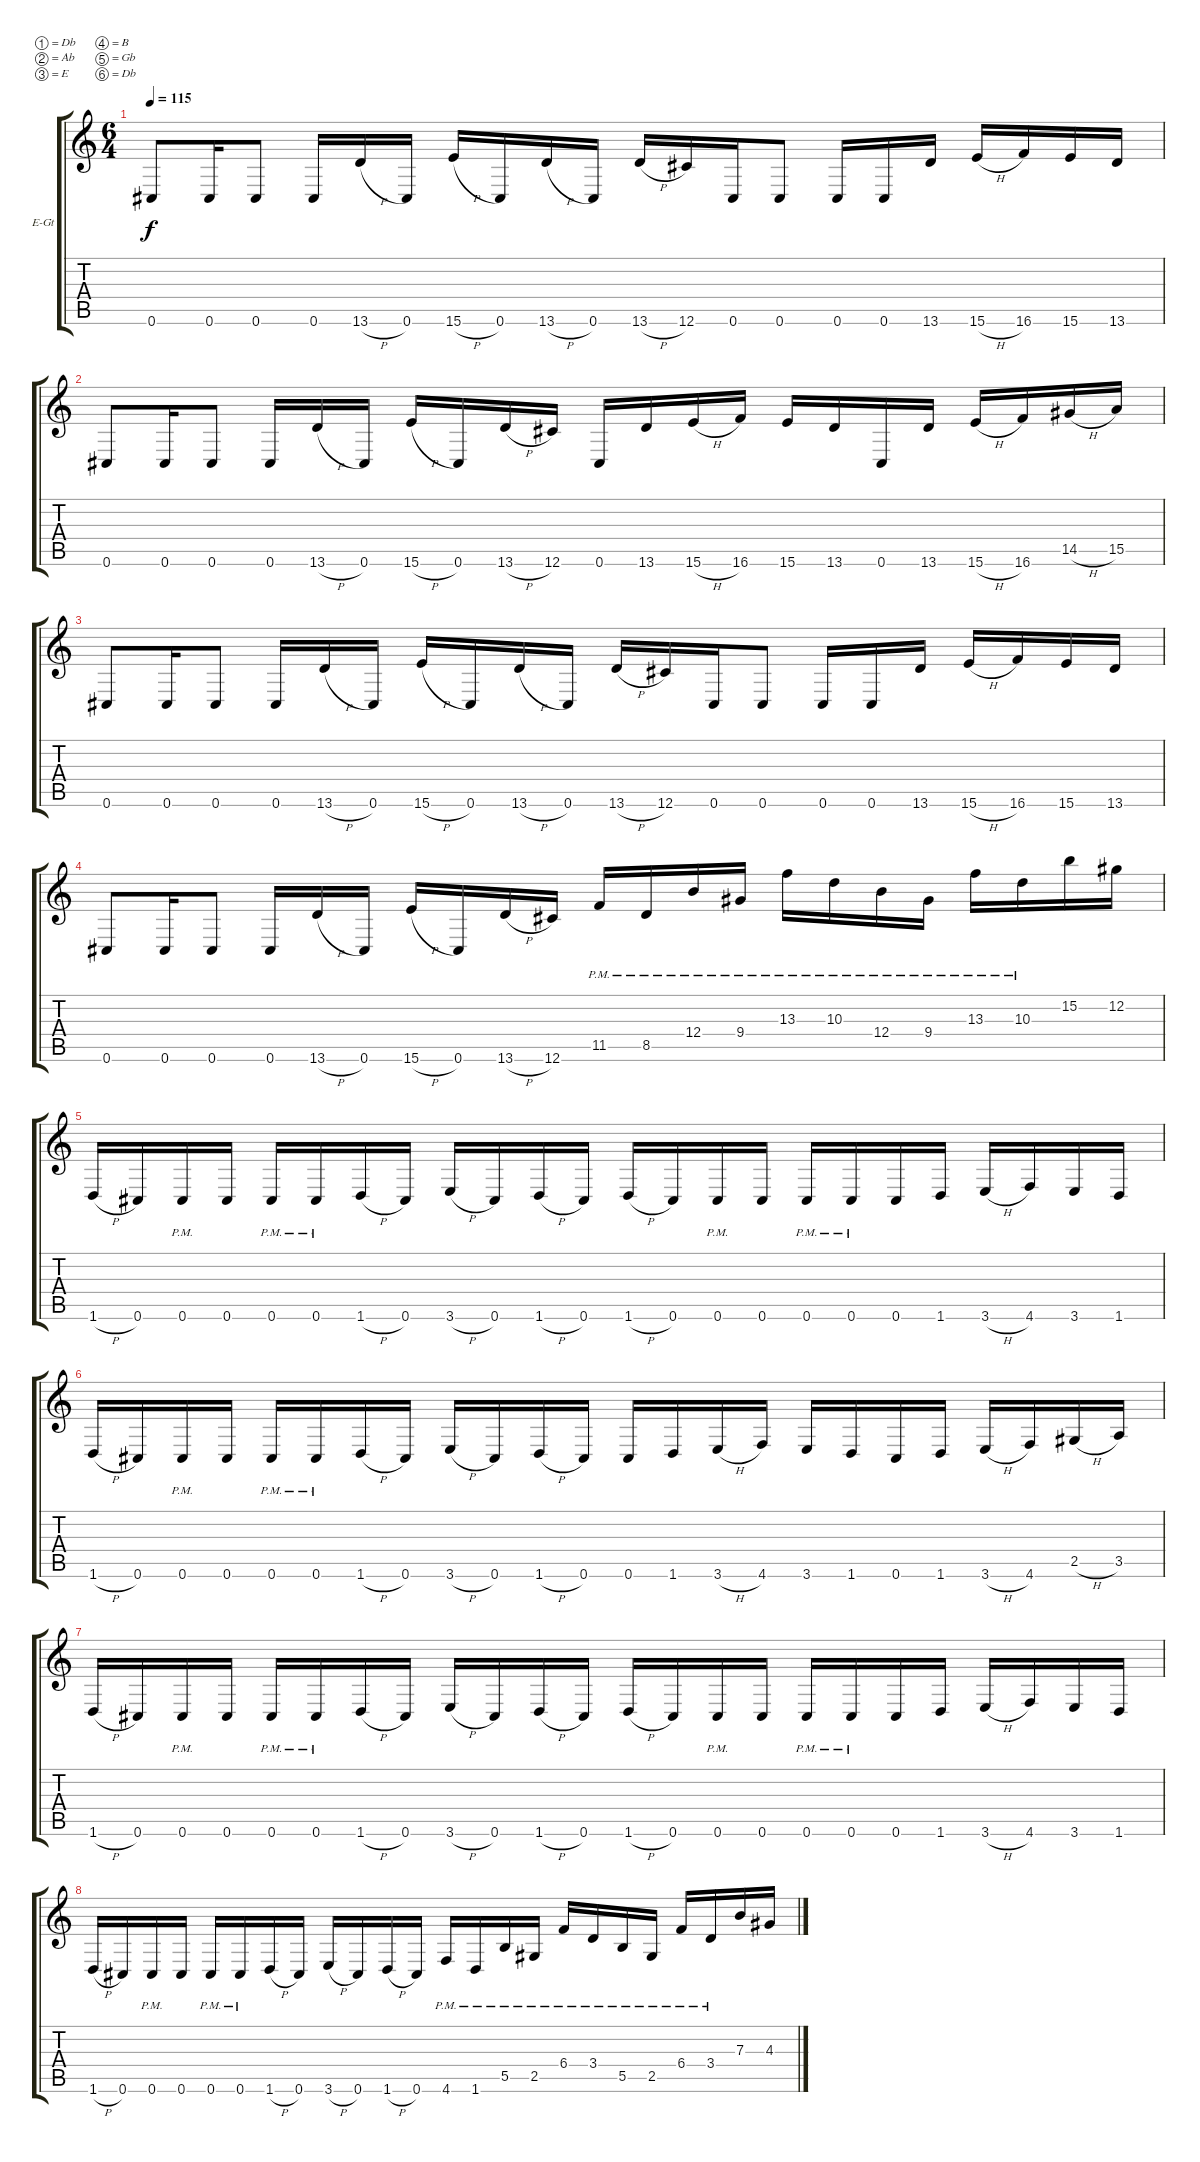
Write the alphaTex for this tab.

\bracketExtendMode groupsimilarinstruments
\firstSystemTrackNameOrientation horizontal
\otherSystemsTrackNameOrientation horizontal
\track ("Both gtrs. for one (Rythm)" "E-Gt") {instrument distortionguitar}
\staff {score tabs}
\tuning (Db4 Ab3 E3 B2 Gb2 Db2)
\ts (6 4)
\tempo 115
\clef g2
\ks c
0.6.8{dy f} 0.6.16 0.6.8 0.6.16 13.6{h}.16 0.6.16 15.6{h}.16 0.6.16 13.6{h}.16 0.6.16 13.6{h}.16 12.6.16 0.6.16 0.6.8 0.6.16 0.6.16 13.6.16 15.6{h}.16 16.6.16 15.6.16 13.6.16 |
0.6.8 0.6.16 0.6.8 0.6.16 13.6{h}.16 0.6.16 15.6{h}.16 0.6.16 13.6{h}.16 12.6.16 0.6.16 13.6.16 15.6{h}.16 16.6.16 15.6.16 13.6.16 0.6.16 13.6.16 15.6{h}.16 16.6.16 14.5{h}.16 15.5.16 |
0.6.8 0.6.16 0.6.8 0.6.16 13.6{h}.16 0.6.16 15.6{h}.16 0.6.16 13.6{h}.16 0.6.16 13.6{h}.16 12.6.16 0.6.16 0.6.8 0.6.16 0.6.16 13.6.16 15.6{h}.16 16.6.16 15.6.16 13.6.16 |
0.6.8 0.6.16 0.6.8 0.6.16 13.6{h}.16 0.6.16 15.6{h}.16 0.6.16 13.6{h}.16 12.6.16 11.5{pm}.16 8.5{pm}.16 12.4{pm}.16 9.4{pm}.16 13.3{pm}.16 10.3{pm}.16 12.4{pm}.16 9.4{pm}.16 13.3{pm}.16 10.3{pm}.16 15.2.16 12.2.16 |
1.6{h}.16 0.6.16 0.6{pm}.16 0.6.16 0.6{pm}.16 0.6{pm}.16 1.6{h}.16 0.6.16 3.6{h}.16 0.6.16 1.6{h}.16 0.6.16 1.6{h}.16 0.6.16 0.6{pm}.16 0.6.16 0.6{pm}.16 0.6{pm}.16 0.6.16 1.6.16 3.6{h}.16 4.6.16 3.6.16 1.6.16 |
1.6{h}.16 0.6.16 0.6{pm}.16 0.6.16 0.6{pm}.16 0.6{pm}.16 1.6{h}.16 0.6.16 3.6{h}.16 0.6.16 1.6{h}.16 0.6.16 0.6.16 1.6.16 3.6{h}.16 4.6.16 3.6.16 1.6.16 0.6.16 1.6.16 3.6{h}.16 4.6.16 2.5{h}.16 3.5.16 |
1.6{h}.16 0.6.16 0.6{pm}.16 0.6.16 0.6{pm}.16 0.6{pm}.16 1.6{h}.16 0.6.16 3.6{h}.16 0.6.16 1.6{h}.16 0.6.16 1.6{h}.16 0.6.16 0.6{pm}.16 0.6.16 0.6{pm}.16 0.6{pm}.16 0.6.16 1.6.16 3.6{h}.16 4.6.16 3.6.16 1.6.16 |
1.6{h}.16 0.6.16 0.6{pm}.16 0.6.16 0.6{pm}.16 0.6{pm}.16 1.6{h}.16 0.6.16 3.6{h}.16 0.6.16 1.6{h}.16 0.6.16 4.6{pm}.16 1.6{pm}.16 5.5{pm}.16 2.5{pm}.16 6.4{pm}.16 3.4{pm}.16 5.5{pm}.16 2.5{pm}.16 6.4{pm}.16 3.4{pm}.16 7.3.16 4.3.16
